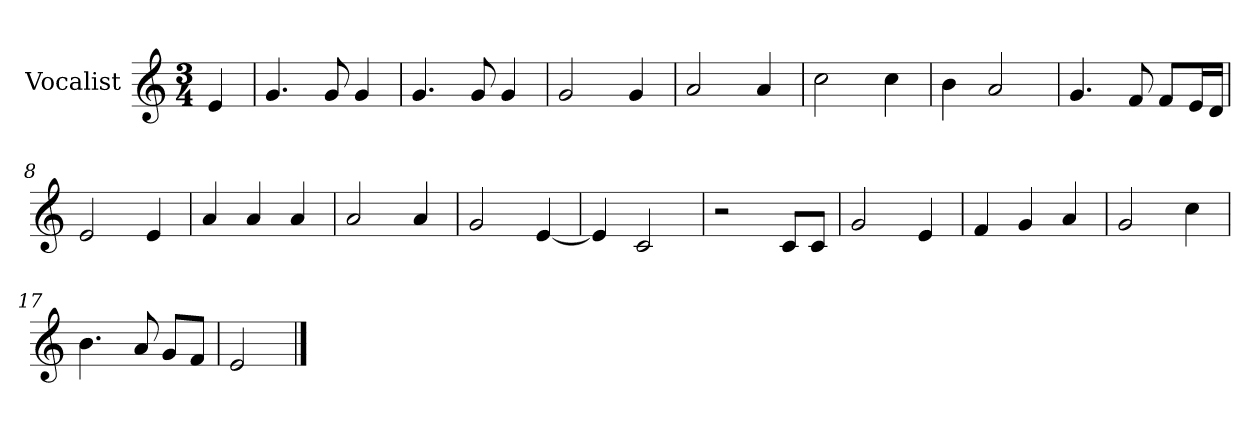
**kern
*part1
*staff1
*I"Vocalist
*k[]
*C:
*M3/4
=
4e
=1
4.g
8g
4g
=2
4.g
8g
4g
=3
2g
4g
=4
2a
4a
=5
2cc
4cc
=6
4b
2a
=7
4.g
8f
8fL
16eL
16dJJ
=8
2e
4e
=9
4a
4a
4a
=10
2a
4a
=11
2g
[4e
=12
4e]
2c
=13
2r
8cL
8cJ
=14
2g
4e
=15
4f
4g
4a
=16
2g
4cc
=17
4.b
8a
8gL
8fJ
=18
2e
==
*-
